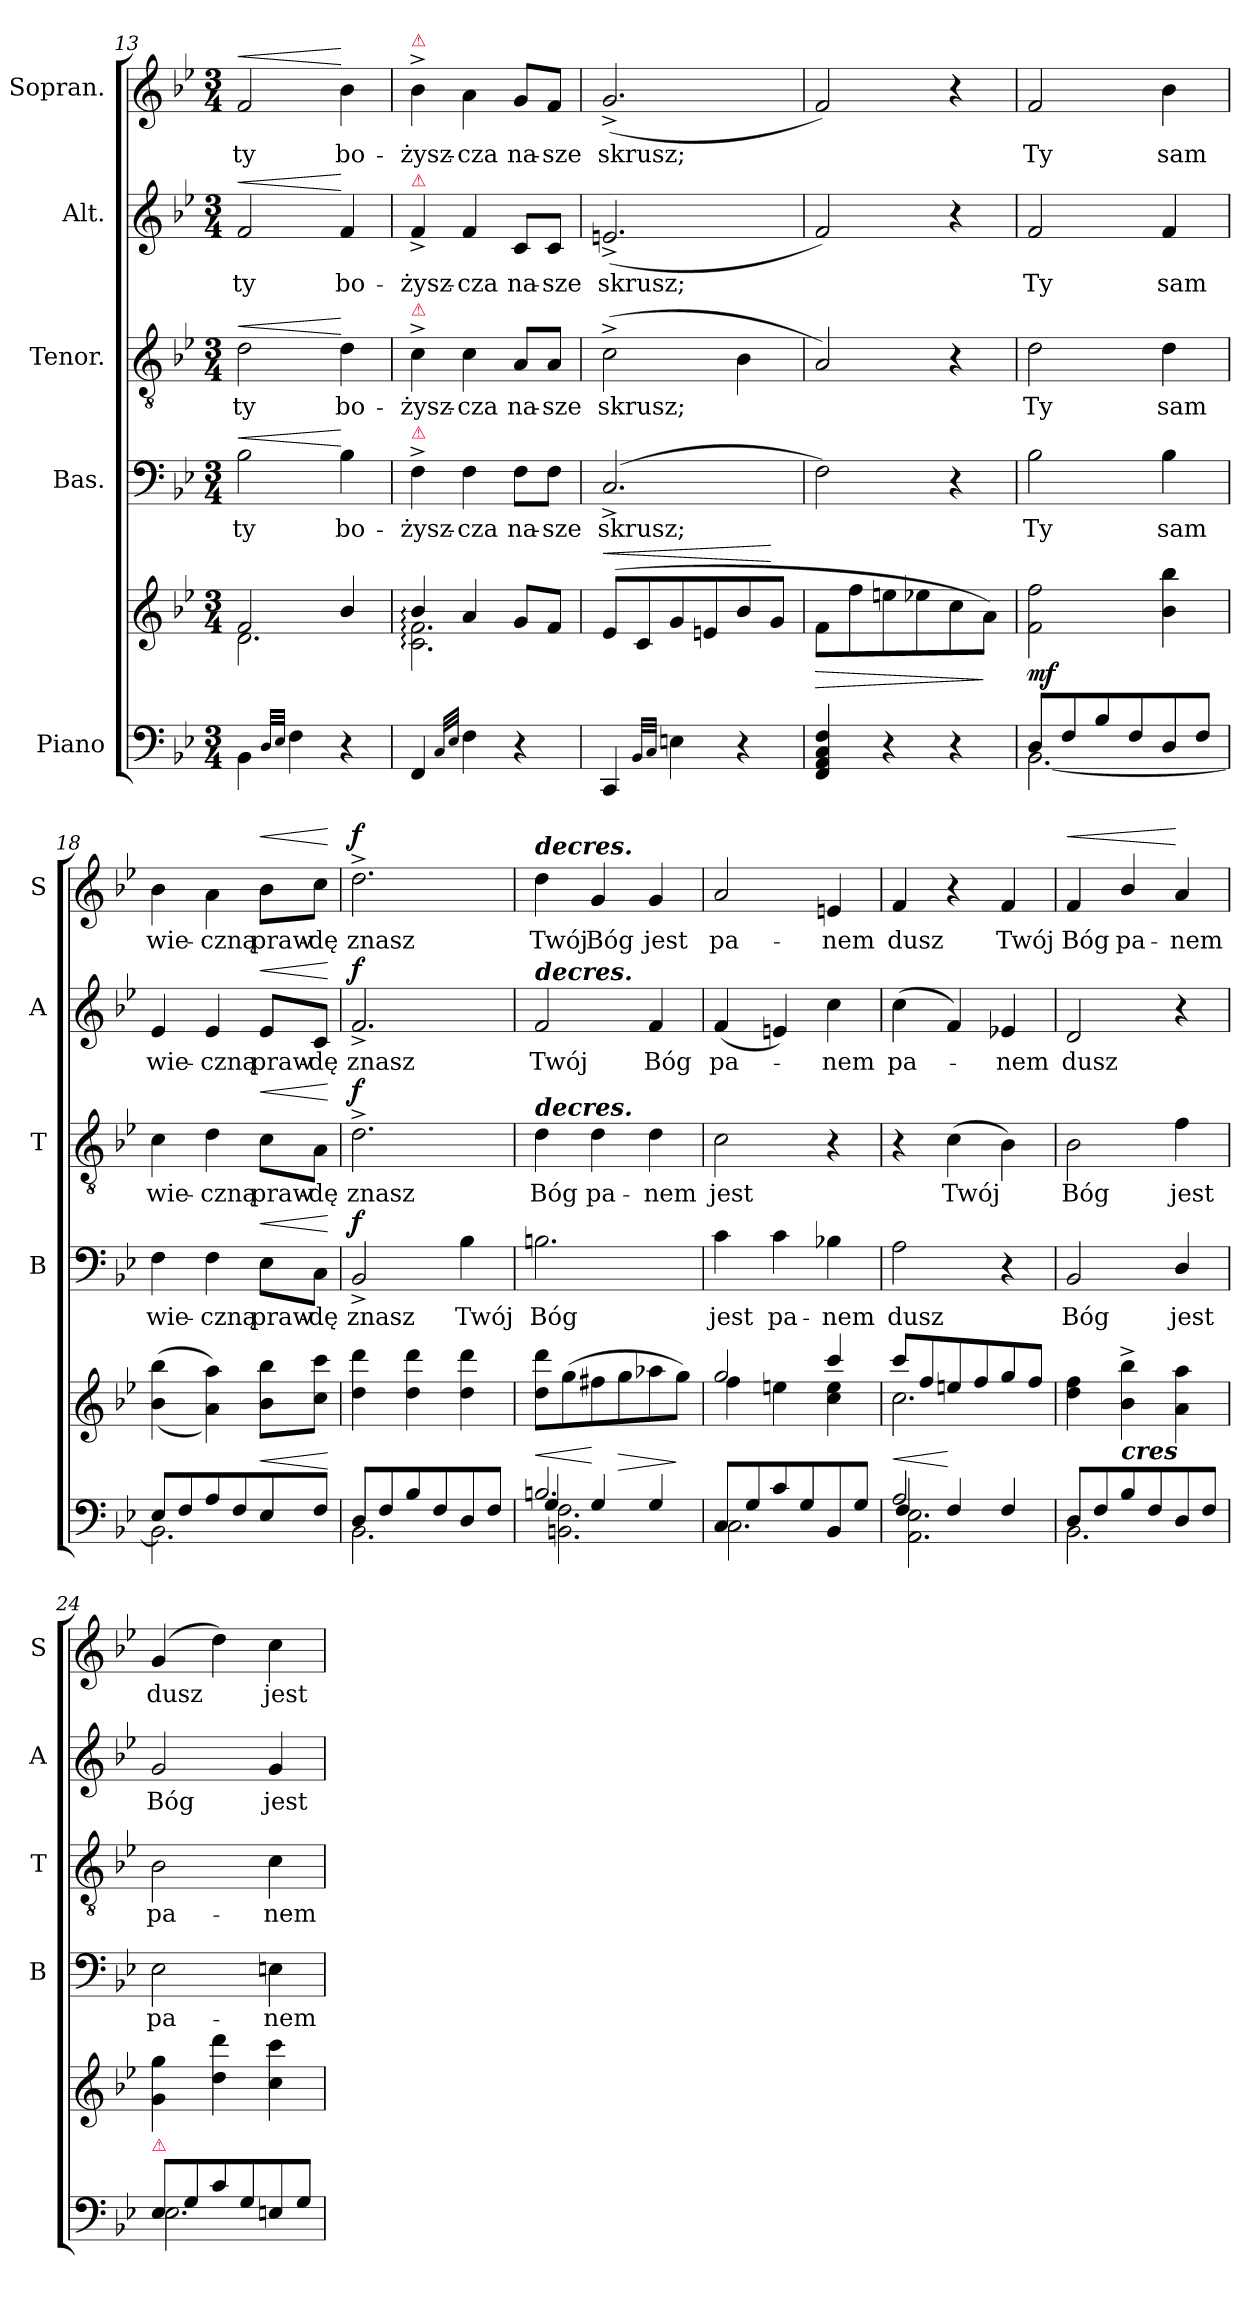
**kern	**kern	**dynam	**kern	**text	**dynam	**kern	**text	**dynam	**kern	**text	**dynam	**kern	**text	**dynam
*part5	*part5	*part5	*part4	*part4	*part4	*part3	*part3	*part3	*part2	*part2	*part2	*part1	*part1	*part1
*staff6	*staff5	*staff5/6	*staff4	*staff4	*staff4	*staff3	*staff3	*staff3	*staff2	*staff2	*staff2	*staff1	*staff1	*staff1
*I"Piano	*	*	*I"Bas.	*	*	*I"Tenor.	*	*	*I"Alt.	*	*	*I"Sopran.	*	*
*	*	*	*I'B	*	*	*I'T	*	*	*I'A	*	*	*I'S	*	*
*clefF4	*clefG2	*	*clefF4	*	*	*clefGv2	*	*	*clefG2	*	*	*clefG2	*	*
*k[b-e-]	*k[b-e-]	*	*k[b-e-]	*	*	*k[b-e-]	*	*	*k[b-e-]	*	*	*k[b-e-]	*	*
*B-:	*B-:	*	*B-:	*	*	*B-:	*	*	*B-:	*	*	*B-:	*	*
*M3/4	*M3/4	*	*M3/4	*	*	*M3/4	*	*	*M3/4	*	*	*M3/4	*	*
=13	=13	=13	=13	=13	=13	=13	=13	=13	=13	=13	=13	=13	=13	=13
*	*^	*	*	*	*	*	*	*	*	*	*	*	*	*
!	!	!	!	!	!	!LO:HP:a	!	!	!LO:HP:a	!	!	!LO:HP:a	!	!	!LO:HP:a
4BB-\	2f/	2.d\	.	2B-\	ty	<	2d\	ty	<	2f/	ty	<	2f/	ty	<
32qqD/LLL	.	.	.	.	.	.	.	.	.	.	.	.	.	.	.
32qqE-/JJJ	.	.	.	.	.	.	.	.	.	.	.	.	.	.	.
4F\	.	.	.	.	.	.	.	.	.	.	.	.	.	.	.
4r	4b-/	.	.	4B-\	bo-	[	4d\	bo-	[	4f/	bo-	[	4b-\	bo-	[
=14	=14	=14	=14	=14	=14	=14	=14	=14	=14	=14	=14	=14	=14	=14	=14
!	!	!	!	!	!	!	!	!	!	!	!	!	!LO:TX:a:color=crimson:t=⚠	!	!
!	!	!	!	!	!	!	!	!	!	!LO:TX:a:color=crimson:t=⚠	!	!	!	!	!
!	!	!	!	!	!	!	!LO:TX:a:color=crimson:t=⚠	!	!	!	!	!	!	!	!
!	!	!	!	!LO:TX:a:color=crimson:t=⚠	!	!	!	!	!	!	!	!	!	!	!
4FF/	4b-:/	2.c:\ 2.f:\	.	4F^>\	-żysz-	.	4c^>\	-żysz-	.	4f^>/	-żysz-	.	4b-^>\	-żysz-	.
32qqC/LLL	.	.	.	.	.	.	.	.	.	.	.	.	.	.	.
32qqE-/JJJ	.	.	.	.	.	.	.	.	.	.	.	.	.	.	.
4F\	4a/	.	.	4F\	-cza	.	4c\	-cza	.	4f/	-cza	.	4a\	-cza	.
4r	8g/L	.	.	8F\L	na-	.	8A/L	na-	.	8c/L	na-	.	8g/L	na-	.
.	8f/J	.	.	8F\J	-sze	.	8A/J	-sze	.	8c/J	-sze	.	8f/J	-sze	.
*	*v	*v	*	*	*	*	*	*	*	*	*	*	*	*	*
=15	=15	=15	=15	=15	=15	=15	=15	=15	=15	=15	=15	=15	=15	=15
!	!	!LO:HP:a	!	!	!	!	!	!	!	!	!	!	!	!
4CC/	(8e-/L	<	(2.C^>/	skrusz;	.	(2c^>\	skrusz;	.	(2.en^>/	skrusz;	.	(2.g^>/	skrusz;	.
.	8c/	.	.	.	.	.	.	.	.	.	.	.	.	.
32qqBB-/LLL	.	.	.	.	.	.	.	.	.	.	.	.	.	.
32qqC/JJJ	.	.	.	.	.	.	.	.	.	.	.	.	.	.
4En\	8g/	.	.	.	.	.	.	.	.	.	.	.	.	.
.	8en/	.	.	.	.	.	.	.	.	.	.	.	.	.
4r	8b-/	.	.	.	.	4B-\	.	.	.	.	.	.	.	.
.	8g/J	[	.	.	.	.	.	.	.	.	.	.	.	.
=16	=16	=16	=16	=16	=16	=16	=16	=16	=16	=16	=16	=16	=16	=16
4FF/ 4AA/ 4C/ 4F/	8f\L	>	2F\)	.	.	2A/)	.	.	2f/)	.	.	2f/)	.	.
.	8ff\	.	.	.	.	.	.	.	.	.	.	.	.	.
4r	8een\	.	.	.	.	.	.	.	.	.	.	.	.	.
.	8ee-X\	.	.	.	.	.	.	.	.	.	.	.	.	.
4r	8cc\	.	4r	.	.	4r	.	.	4r	.	.	4r	.	.
.	8a\J)	]	.	.	.	.	.	.	.	.	.	.	.	.
=17	=17	=17	=17	=17	=17	=17	=17	=17	=17	=17	=17	=17	=17	=17
*^	*	*	*	*	*	*	*	*	*	*	*	*	*	*
8D/L	[2.BB-\	2f\ 2ff\	mf	2B-\	Ty	.	2d\	Ty	.	2f/	Ty	.	2f/	Ty	.
8F/	.	.	.	.	.	.	.	.	.	.	.	.	.	.	.
8B-/	.	.	.	.	.	.	.	.	.	.	.	.	.	.	.
8F/	.	.	.	.	.	.	.	.	.	.	.	.	.	.	.
8D/	.	4b-\ 4bb-\	.	4B-\	sam	.	4d\	sam	.	4f/	sam	.	4b-\	sam	.
8F/J	.	.	.	.	.	.	.	.	.	.	.	.	.	.	.
=18	=18	=18	=18	=18	=18	=18	=18	=18	=18	=18	=18	=18	=18	=18	=18
8E-/L	2.BB-\]	(<(>4b-\ 4bb-\	.	4F\	wie-	.	4c\	wie-	.	4e-/	wie-	.	4b-\	wie-	.
8F/	.	.	.	.	.	.	.	.	.	.	.	.	.	.	.
8A/	.	4a\ 4aa\))	.	4F\	-czną	.	4d\	-czną	.	4e-/	-czną	.	4a\	-czną	.
8F/	.	.	.	.	.	.	.	.	.	.	.	.	.	.	.
!	!	!	!	!	!	!LO:HP:a	!	!	!LO:HP:a	!	!	!LO:HP:a	!	!	!LO:HP:a
8E-/	.	8b-\ 8bb-\L	<	8E-\L	praw-	<	8c\L	praw-	<	8e-/L	praw-	<	8b-\L	praw-	<
8F/J	.	8cc\ 8ccc\J	.	8C\J	-dę	.	8A\J	-dę	.	8c/J	-dę	.	8cc\J	-dę	.
*v	*v	*	*	*	*	*	*	*	*	*	*	*	*	*	*
.	.	[	.	.	[	.	.	[	.	.	[	.	.	[
=19	=19	=19	=19	=19	=19	=19	=19	=19	=19	=19	=19	=19	=19	=19
*^	*	*	*	*	*	*	*	*	*	*	*	*	*	*
!	!	!	!	!	!	!LO:DY:a	!	!	!LO:DY:a	!	!	!LO:DY:a	!	!	!LO:DY:a
8D/L	2.BB-\	4dd\ 4ddd\	.	2BB-^>/	znasz	f	2.d^>\	znasz	f	2.f^>/	znasz	f	2.dd^>\	znasz	f
8F/	.	.	.	.	.	.	.	.	.	.	.	.	.	.	.
8B-/	.	4dd\ 4ddd\	.	.	.	.	.	.	.	.	.	.	.	.	.
8F/	.	.	.	.	.	.	.	.	.	.	.	.	.	.	.
8D/	.	4dd\ 4ddd\	.	4B-\	Twój	.	.	.	.	.	.	.	.	.	.
8F/J	.	.	.	.	.	.	.	.	.	.	.	.	.	.	.
=20	=20	=20	=20	=20	=20	=20	=20	=20	=20	=20	=20	=20	=20	=20	=20
*	*^	*	*	*	*	*	*	*	*	*	*	*	*	*	*
!	!	!	!	!	!	!	!	!	!	!	!	!	!	!LO:TX:a:Bi:t=decres.	!	!
!	!	!	!	!	!	!	!	!	!	!	!LO:TX:a:Bi:t=decres.	!	!	!	!	!
!	!	!	!	!	!	!	!	!LO:TX:a:Bi:t=decres.	!	!	!	!	!	!	!	!
2.Bn/	4G/	2.BBn\ 2.F\	8dd\ 8ddd\L	<	2.Bn\	Bóg	.	4d\	Bóg	.	2f/	Twój	.	4dd\	Twój	.
.	.	.	(8gg\	.	.	.	.	.	.	.	.	.	.	.	.	.
.	4G/	.	8ff#X\	[	.	.	.	4d\	pa-	.	.	.	.	4g/	Bóg	.
.	.	.	8gg\	>	.	.	.	.	.	.	.	.	.	.	.	.
.	4G/	.	8aa-X\	.	.	.	.	4d\	-nem	.	4f/	Bóg	.	4g/	jest	.
.	.	.	8gg\J)	]	.	.	.	.	.	.	.	.	.	.	.	.
*	*v	*v	*	*	*	*	*	*	*	*	*	*	*	*	*	*
=21	=21	=21	=21	=21	=21	=21	=21	=21	=21	=21	=21	=21	=21	=21	=21
*	*	*^	*	*	*	*	*	*	*	*	*	*	*	*	*
8C/L	2.C\	2gg/	4ff\	.	4c\	jest	.	2c\	jest	.	(4f/	pa-	.	2a/	pa-	.
8G/	.	.	.	.	.	.	.	.	.	.	.	.	.	.	.	.
8c/	.	.	4een\	.	4c\	pa-	.	.	.	.	4en/)	.	.	.	.	.
8G/	.	.	.	.	.	.	.	.	.	.	.	.	.	.	.	.
8BB-/	.	4ccc/	4cc\ 4ee\	.	4B-X\	-nem	.	4r	.	.	4cc\	-nem	.	4en/	-nem	.
8G/J	.	.	.	.	.	.	.	.	.	.	.	.	.	.	.	.
=22	=22	=22	=22	=22	=22	=22	=22	=22	=22	=22	=22	=22	=22	=22	=22	=22
*	*^	*	*	*	*	*	*	*	*	*	*	*	*	*	*	*
2A/	4F/	2.AA\ 2.E-\	8ccc/L	2.cc\	<	2A\	dusz	.	4r	.	.	(4cc\	pa-	.	4f/	dusz	.
.	.	.	8ff/	.	.	.	.	.	.	.	.	.	.	.	.	.	.
.	4F/	.	8een/	.	[	.	.	.	(4c\	Twój	.	4f/)	.	.	4r	.	.
.	.	.	8ff/	.	.	.	.	.	.	.	.	.	.	.	.	.	.
4ryy	4F/	.	8gg/	.	.	4r	.	.	4B-\)	.	.	4e-X/	-nem	.	4f/	Twój	.
.	.	.	8ff/J	.	.	.	.	.	.	.	.	.	.	.	.	.	.
*	*v	*v	*	*	*	*	*	*	*	*	*	*	*	*	*	*	*
*	*	*v	*v	*	*	*	*	*	*	*	*	*	*	*	*	*
=23	=23	=23	=23	=23	=23	=23	=23	=23	=23	=23	=23	=23	=23	=23	=23
!	!	!	!	!	!	!	!	!	!	!	!	!	!	!	!LO:HP:a
8D/L	2.BB-\	4dd\ 4ff\	.	2BB-/	Bóg	.	2B-\	Bóg	.	2d/	dusz	.	4f/	Bóg	<
8F/	.	.	.	.	.	.	.	.	.	.	.	.	.	.	.
!	!	!LO:TX:c:Bi:t=cres	!	!	!	!	!	!	!	!	!	!	!	!	!
8B-/	.	4b-^\ 4bb-^\	.	.	.	.	.	.	.	.	.	.	4b-/	pa-	.
8F/	.	.	.	.	.	.	.	.	.	.	.	.	.	.	.
8D/	.	4a\ 4aa\	.	4D/	jest	.	4f\	jest	.	4r	.	.	4a/	-nem	[
8F/J	.	.	.	.	.	.	.	.	.	.	.	.	.	.	.
=24	=24	=24	=24	=24	=24	=24	=24	=24	=24	=24	=24	=24	=24	=24	=24
!LO:TX:a:color=crimson:t=⚠	!	!	!	!	!	!	!	!	!	!	!	!	!	!	!
8E-/L	2.E-\	4g\ 4gg\	.	2E-\	pa-	.	2B-\	pa-	.	2g/	Bóg	.	(4g/	dusz	.
8G/	.	.	.	.	.	.	.	.	.	.	.	.	.	.	.
8c/	.	4dd\ 4ddd\	.	.	.	.	.	.	.	.	.	.	4dd\)	.	.
8G/	.	.	.	.	.	.	.	.	.	.	.	.	.	.	.
8En/	.	4cc\ 4ccc\	.	4En\	-nem	.	4c\	-nem	.	4g/	jest	.	4cc\	jest	.
8G/J	.	.	.	.	.	.	.	.	.	.	.	.	.	.	.
*v	*v	*	*	*	*	*	*	*	*	*	*	*	*	*	*
=	=	=	=	=	=	=	=	=	=	=	=	=	=	=
*-	*-	*-	*-	*-	*-	*-	*-	*-	*-	*-	*-	*-	*-	*-
